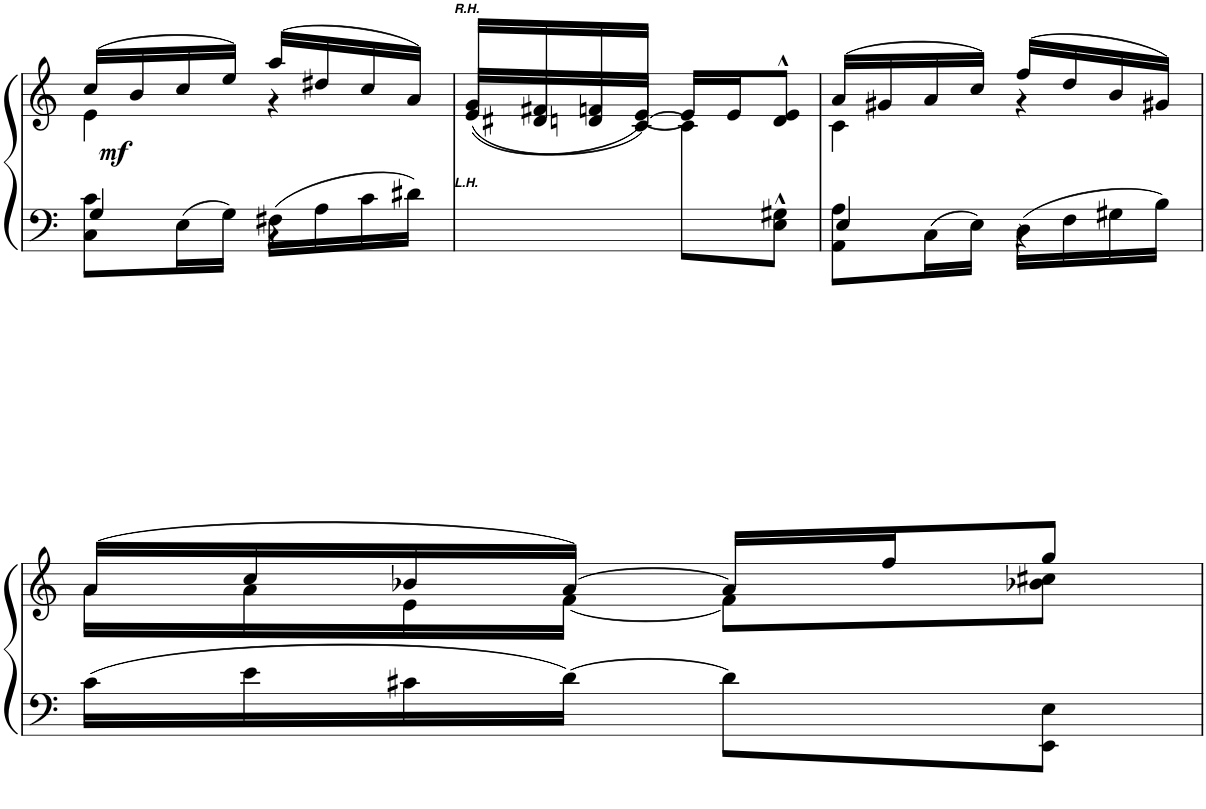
**kern	**kern	**dynam
*part1	*part1	*part1
*staff2	*staff1	*staff1/2
*I"Piano.	*	*
*I'Pno	*	*
!!LO:PB:g=z
*clefF4	*clefG2	*
*k[]	*k[]	*
*M2/4	*M2/4	*
=13	=13	=13
*^	*^	*
!	!	!	!	!LO:DY:b
8C\ 8c\L	4G/	(16cc/LL	4e\	mf
.	.	16b/	.	.
16E\L	.	16cc/	.	.
16G\JJ	.	16ee/JJ)	.	.
16F#X\LL	4r	(16aa/LL	4r	.
16A\	.	16dd#X/	.	.
16c\	.	16cc/	.	.
16d#X\JJ	.	16a/JJ)	.	.
*v	*v	*	*	*
=14	=14	=14	=14
!	!LO:TX:a:Bi:t=R.H.	!	!
!LO:TX:a:Bi:t=L.H.	!	!	!
4.ryy	(16g/LL	(16e/LL	.
.	16f#X/	16d#X/	.
.	16fn/	16dn/	.
.	[16e/JJ)	[16c/JJ)	.
.	16e/LL]	8c\L]	.
.	16e/J	.	.
8E\^^ 8G#X\^^J	8d/^^ 8e/^^J	8ryy	.
=15	=15	=15	=15
*^	*	*	*
8AA\ 8A\L	4E/	(16a/LL	4c\	.
.	.	16g#X/	.	.
16C\L	.	16a/	.	.
16E\JJ	.	16cc/JJ)	.	.
16D\LL	4r	(16ff/LL	4r	.
16F\	.	16dd/	.	.
16G#X\	.	16b/	.	.
16B\JJ	.	16g#X/JJ)	.	.
*v	*v	*	*	*
!!LO:LB:g=z	!!
=16	=16	=16	=16
16c\LL	(16a/LL	16a\LL	.
16e\	16cc/	16a\	.
16c#X\	16b-X/	16e\	.
[16d\JJ	[16a/JJ)	[16f\JJ	.
8d\L]	16a/LL]	8f\L]	.
.	16ff/J	.	.
8EE\ 8E\J	8gg/J	8b-X\ 8cc#X\J	.
*	*v	*v	*
=	=	=
*-	*-	*-
